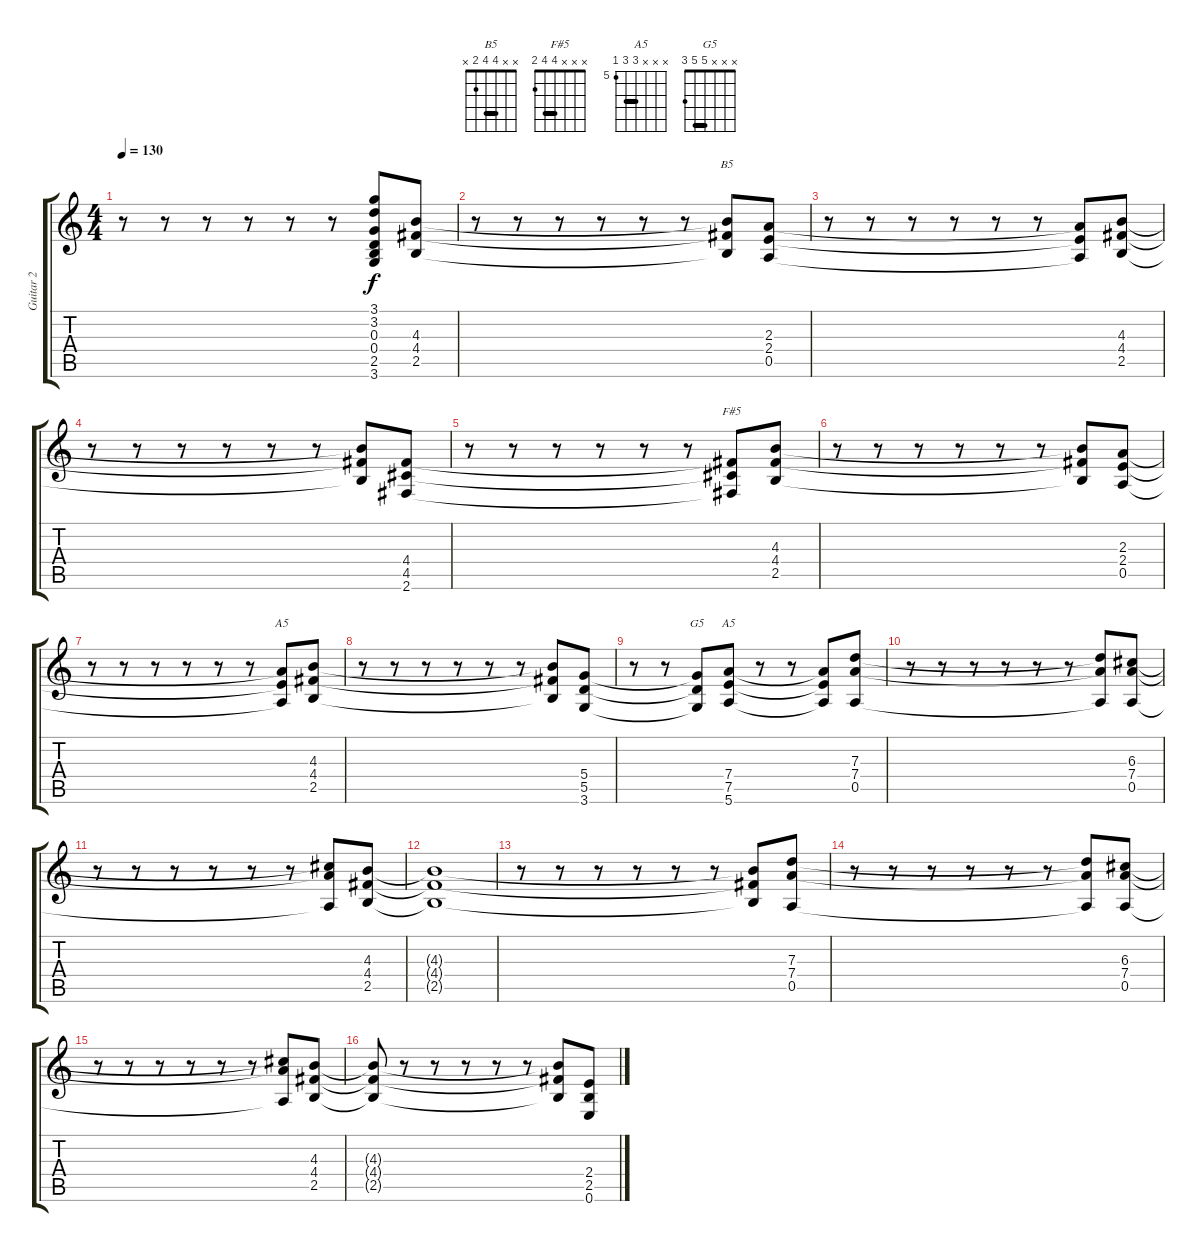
\track ("Guitar 2" "Guitar 2") {mute instrument acousticguitarsteel}
\staff {score tabs}
\tuning (E4 B3 G3 D3 A2 E2) {hide}
\chord ("B5" x x 4 4 2 x) {barre 4}
\chord ("F#5" x x x 4 4 2) {barre 4}
\chord ("A5" x x 2 2 0 x) {barre 2}
\chord ("G5" x x x 5 5 3) {barre 5}
\chord ("A5" x x x 7 7 5) {firstfret 5 barre 7}
\ts (4 4)
\tempo 130
\clef g2
\ks c
r.8{dy f} r.8 r.8 r.8 r.8 r.8 (3.1{t} 3.2{t} 0.3{t} 0.4{t} 2.5{t} 3.6{t}).8 (4.3 4.4 2.5).8 |
r.8 r.8 r.8 r.8 r.8 r.8 (4.3{t} 4.4{t} 2.5{t}).8{ch "B5"} (2.3 2.4 0.5).8 |
r.8 r.8 r.8 r.8 r.8 r.8 (2.3{t} 2.4{t} 0.5{t}).8 (4.3 4.4 2.5).8 |
r.8 r.8 r.8 r.8 r.8 r.8 (4.3{t} 4.4{t} 2.5{t}).8 (4.4 4.5 2.6).8 |
r.8 r.8 r.8 r.8 r.8 r.8 (4.4{t} 4.5{t} 2.6{t}).8{ch "F#5"} (4.3 4.4 2.5).8 |
r.8 r.8 r.8 r.8 r.8 r.8 (4.3{t} 4.4{t} 2.5{t}).8 (2.3 2.4 0.5).8 |
r.8 r.8 r.8 r.8 r.8 r.8 (2.3{t} 2.4{t} 0.5{t}).8{ch "A5"} (4.3 4.4 2.5).8 |
r.8 r.8 r.8 r.8 r.8 r.8 (4.3{t} 4.4{t} 2.5{t}).8 (5.4 5.5 3.6).8 |
r.8 r.8 (5.4{t} 5.5{t} 3.6{t}).8{ch "G5"} (7.4 7.5 5.6).8{ch "A5"} r.8 r.8 (7.4{t} 7.5{t} 5.6{t}).8 (7.3 7.4 0.5).8 |
r.8 r.8 r.8 r.8 r.8 r.8 (7.3{t} 7.4{t} 0.5{t}).8 (6.3 7.4 0.5).8 |
r.8 r.8 r.8 r.8 r.8 r.8 (6.3{t} 7.4{t} 0.5{t}).8 (4.3 4.4 2.5).8 |
(4.3{t} 4.4{t} 2.5{t}).1 |
r.8 r.8 r.8 r.8 r.8 r.8 (4.3{t} 4.4{t} 2.5{t}).8 (7.3 7.4 0.5).8 |
r.8 r.8 r.8 r.8 r.8 r.8 (7.3{t} 7.4{t} 0.5{t}).8 (6.3 7.4 0.5).8 |
r.8 r.8 r.8 r.8 r.8 r.8 (6.3{t} 7.4{t} 0.5{t}).8 (4.3 4.4 2.5).8 |
(4.3{t} 4.4{t} 2.5{t}).8 r.8 r.8 r.8 r.8 r.8 (4.3{t} 4.4{t} 2.5{t}).8 (2.4 2.5 0.6).8
